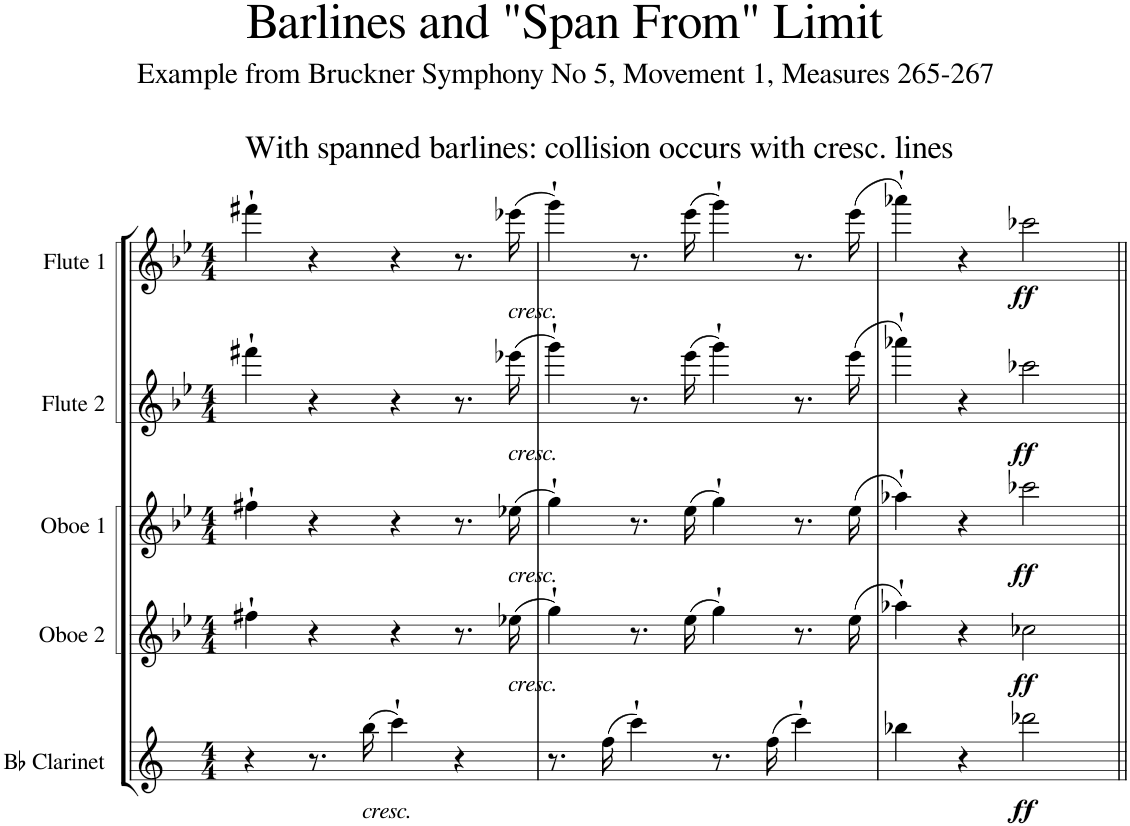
**kern	**dynam	**kern	**dynam	**kern	**dynam	**kern	**dynam	**kern	**dynam
*part5	*part5	*part4	*part4	*part3	*part3	*part2	*part2	*part1	*part1
*staff5	*staff5	*staff4	*staff4	*staff3	*staff3	*staff2	*staff2	*staff1	*staff1
*I"Bb Clarinet	*	*I"Oboe 2	*	*I"Oboe 1	*	*I"Flute 2	*	*I"Flute 1	*
*I'Bb Cl.	*	*I'Ob.2	*	*I'Ob.1	*	*I'Fl.2	*	*I'Fl.1	*
*clefG2	*	*clefG2	*	*clefG2	*	*clefG2	*	*clefG2	*
*Trd1c2	*	*	*	*	*	*	*	*	*
*k[]	*	*k[b-e-]	*	*k[b-e-]	*	*k[b-e-]	*	*k[b-e-]	*
*M4/4	*	*M4/4	*	*M4/4	*	*M4/4	*	*M4/4	*
=1	=1	=1	=1	=1	=1	=1	=1	=1	=1
!	!	!	!	!	!	!	!	!LO:TX:a:t=With spanned barlines&colon; collision occurs with cresc. lines	!
4r	.	4ff#X`\	.	4ff#X`\	.	4fff#X`\	.	4fff#X`\	.
8.r	.	4r	.	4r	.	4r	.	4r	.
!LO:TX:b:i:t=cresc.	!	!	!	!	!	!	!	!	!
(16bb\	.	.	.	.	.	.	.	.	.
4ccc`\)	.	4r	.	4r	.	4r	.	4r	.
4r	.	8.r	.	8.r	.	8.r	.	8.r	.
!	!	!	!	!	!	!	!	!LO:TX:b:i:t=cresc.	!
!	!	!	!	!	!	!LO:TX:b:i:t=cresc.	!	!	!
!	!	!	!	!LO:TX:b:i:t=cresc.	!	!	!	!	!
!	!	!LO:TX:b:i:t=cresc.	!	!	!	!	!	!	!
.	.	(16ee-X\	.	(16ee-X\	.	(16eee-X\	.	(16eee-X\	.
=2	=2	=2	=2	=2	=2	=2	=2	=2	=2
8.r	.	4gg`\)	.	4gg`\)	.	4ggg`\)	.	4ggg`\)	.
(16ff\	.	.	.	.	.	.	.	.	.
4ccc`\)	.	8.r	.	8.r	.	8.r	.	8.r	.
.	.	(16ee-\	.	(16ee-\	.	(16eee-\	.	(16eee-\	.
8.r	.	4gg`\)	.	4gg`\)	.	4ggg`\)	.	4ggg`\)	.
(16ff\	.	.	.	.	.	.	.	.	.
4ccc`\)	.	8.r	.	8.r	.	8.r	.	8.r	.
.	.	(16ee-\	.	(16ee-\	.	(16eee-\	.	(16eee-\	.
=3	=3	=3	=3	=3	=3	=3	=3	=3	=3
4bb-X\	.	4aa-X`\)	.	4aa-X`\)	.	4aaa-X`\)	.	4aaa-X`\)	.
4r	.	4r	.	4r	.	4r	.	4r	.
!	!LO:DY:b	!	!LO:DY:b	!	!LO:DY:b	!	!LO:DY:b	!	!LO:DY:b
2ddd-X\	ff	2cc-X\	ff	2ccc-X\	ff	2ccc-X\	ff	2ccc-X\	ff
=||	=||	=||	=||	=||	=||	=||	=||	=||	=||
*-	*-	*-	*-	*-	*-	*-	*-	*-	*-
